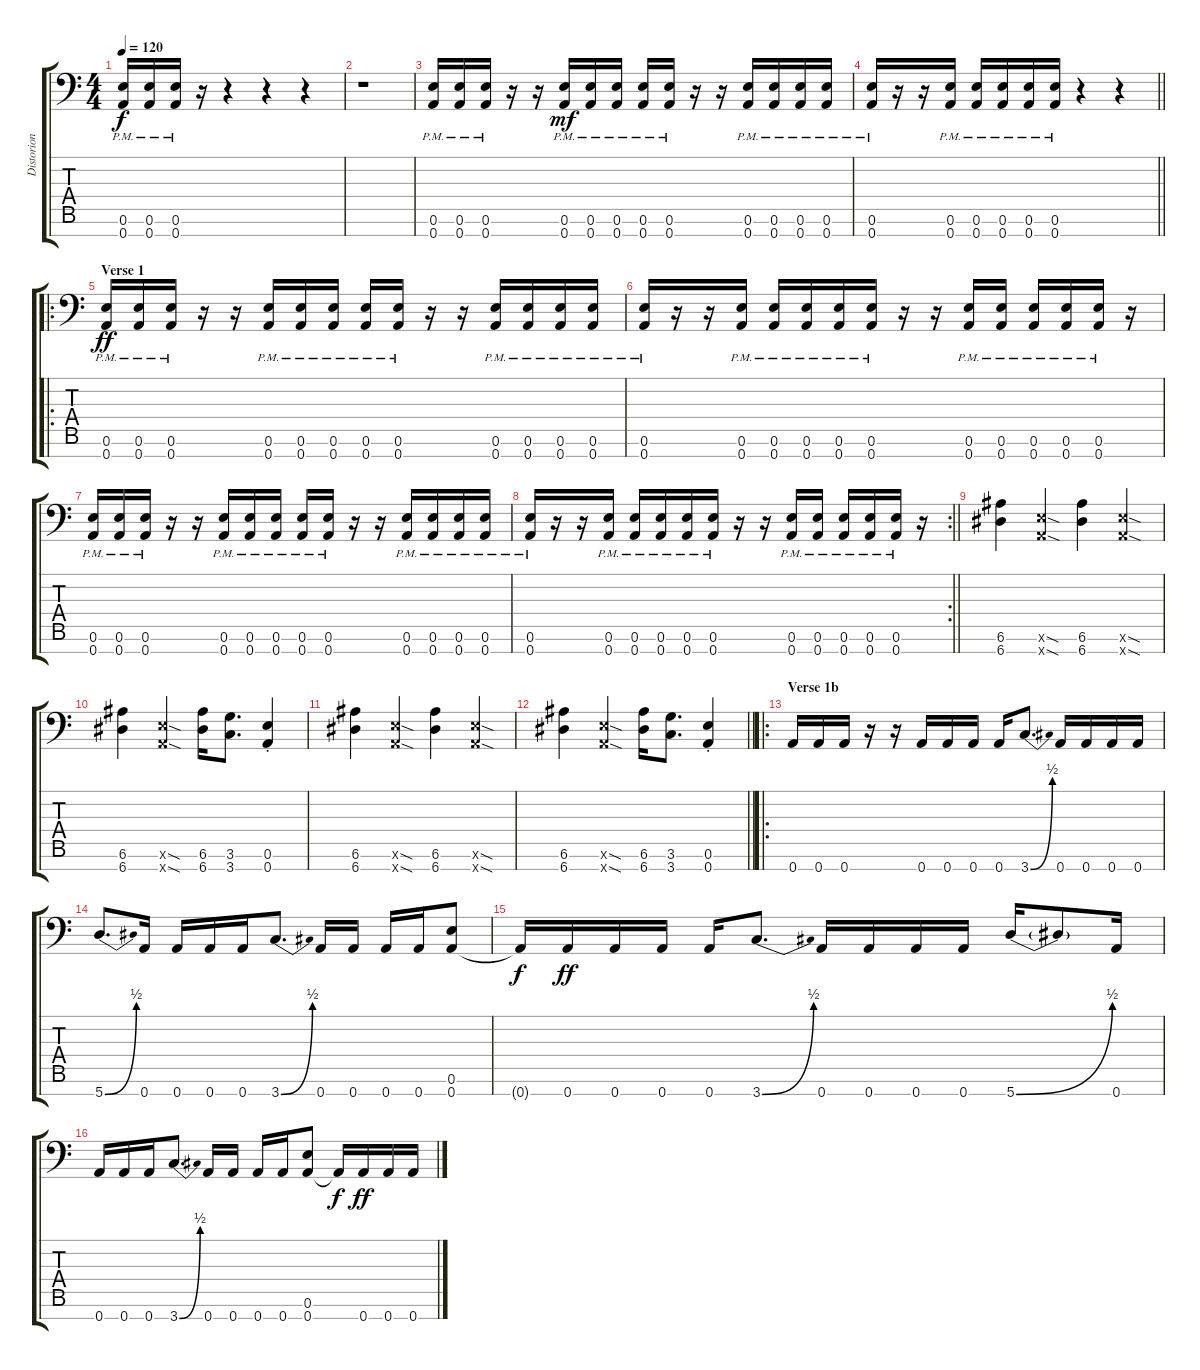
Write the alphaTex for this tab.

\track ("Distorion II" "Distorion ") {instrument distortionguitar}
\staff {score tabs}
\tuning (E4 B3 G3 D3 A2 E2 A1) {hide}
\ts (4 4)
\tempo 120
\clef f4
\ks c
(0.6{pm} 0.7{pm}).16{dy f} (0.6{pm} 0.7{pm}).16 (0.6{pm} 0.7{pm}).16 r.16 r.4 r.4 r.4 |
r.1 |
(0.6{pm} 0.7{pm}).16 (0.6{pm} 0.7{pm}).16 (0.6{pm} 0.7{pm}).16 r.16 r.16 (0.6{pm} 0.7{pm}).16{dy mf} (0.6{pm} 0.7{pm}).16 (0.6{pm} 0.7{pm}).16 (0.6{pm} 0.7{pm}).16 (0.6{pm} 0.7{pm}).16 r.16 r.16 (0.6{pm} 0.7{pm}).16 (0.6{pm} 0.7{pm}).16 (0.6{pm} 0.7{pm}).16 (0.6{pm} 0.7{pm}).16 |
\barLineRight lightlight
(0.6{pm} 0.7{pm}).16 r.16 r.16 (0.6{pm} 0.7{pm}).16 (0.6{pm} 0.7{pm}).16 (0.6{pm} 0.7{pm}).16 (0.6{pm} 0.7{pm}).16 (0.6{pm} 0.7{pm}).16 r.4 r.4 |
\ro
\section ("" "Verse 1")
(0.6{pm} 0.7{pm}).16{dy ff} (0.6{pm} 0.7{pm}).16 (0.6{pm} 0.7{pm}).16 r.16 r.16 (0.6{pm} 0.7{pm}).16 (0.6{pm} 0.7{pm}).16 (0.6{pm} 0.7{pm}).16 (0.6{pm} 0.7{pm}).16 (0.6{pm} 0.7{pm}).16 r.16 r.16 (0.6{pm} 0.7{pm}).16 (0.6{pm} 0.7{pm}).16 (0.6{pm} 0.7{pm}).16 (0.6{pm} 0.7{pm}).16 |
(0.6{pm} 0.7{pm}).16 r.16 r.16 (0.6{pm} 0.7{pm}).16 (0.6{pm} 0.7{pm}).16 (0.6{pm} 0.7{pm}).16 (0.6{pm} 0.7{pm}).16 (0.6{pm} 0.7{pm}).16 r.16 r.16 (0.6{pm} 0.7{pm}).16 (0.6{pm} 0.7{pm}).16 (0.6{pm} 0.7{pm}).16 (0.6{pm} 0.7{pm}).16 (0.6{pm} 0.7{pm}).16 r.16 |
(0.6{pm} 0.7{pm}).16 (0.6{pm} 0.7{pm}).16 (0.6{pm} 0.7{pm}).16 r.16 r.16 (0.6{pm} 0.7{pm}).16 (0.6{pm} 0.7{pm}).16 (0.6{pm} 0.7{pm}).16 (0.6{pm} 0.7{pm}).16 (0.6{pm} 0.7{pm}).16 r.16 r.16 (0.6{pm} 0.7{pm}).16 (0.6{pm} 0.7{pm}).16 (0.6{pm} 0.7{pm}).16 (0.6{pm} 0.7{pm}).16 |
\rc 2
\barLineRight lightlight
(0.6{pm} 0.7{pm}).16 r.16 r.16 (0.6{pm} 0.7{pm}).16 (0.6{pm} 0.7{pm}).16 (0.6{pm} 0.7{pm}).16 (0.6{pm} 0.7{pm}).16 (0.6{pm} 0.7{pm}).16 r.16 r.16 (0.6{pm} 0.7{pm}).16 (0.6{pm} 0.7{pm}).16 (0.6{pm} 0.7{pm}).16 (0.6{pm} 0.7{pm}).16 (0.6{pm} 0.7{pm}).16 r.16 |
(6.6 6.7).4 (0.6{sod x} 0.7{sod x}).4 (6.6 6.7).4 (0.6{sod x} 0.7{sod x}).4 |
(6.6 6.7).4 (0.6{sod x} 0.7{sod x}).4 (6.6 6.7).16 (3.6 3.7).8{d} (0.6{st} 0.7{st}).4 |
(6.6 6.7).4 (0.6{sod x} 0.7{sod x}).4 (6.6 6.7).4 (0.6{sod x} 0.7{sod x}).4 |
\barLineRight lightlight
(6.6 6.7).4 (0.6{sod x} 0.7{sod x}).4 (6.6 6.7).16 (3.6 3.7).8{d} (0.6{st} 0.7{st}).4 |
\ro
\section ("" "Verse 1b")
0.7.16 0.7.16 0.7.16 r.16 r.16 0.7.16 0.7.16 0.7.16 0.7.16 3.7{be (bend 0 0 60 2)}.8{d} 0.7.16 0.7.16 0.7.16 0.7.16 |
5.7{be (bend 0 0 60 2)}.8{d} 0.7.16 0.7.16 0.7.16 0.7.16 3.7{be (bend 0 0 60 2)}.8{d} 0.7.16 0.7.16 0.7.16 0.7.16 (0.6 0.7).8 |
0.7{t}.16{dy f} 0.7.16{dy ff} 0.7.16 0.7.16 0.7.16 3.7{be (bend 0 0 60 2)}.8{d} 0.7.16 0.7.16 0.7.16 0.7.16 5.7{be (bend 0 0 60 2)}.16 5.7{t}.8 0.7.16 |
0.7.16 0.7.16 0.7.16 3.7{be (bend 0 0 60 2)}.8{d} 0.7.16 0.7.16 0.7.16 0.7.16 (0.6 0.7).8 0.7{t}.16{dy f} 0.7.16{dy ff} 0.7.16 0.7.16
